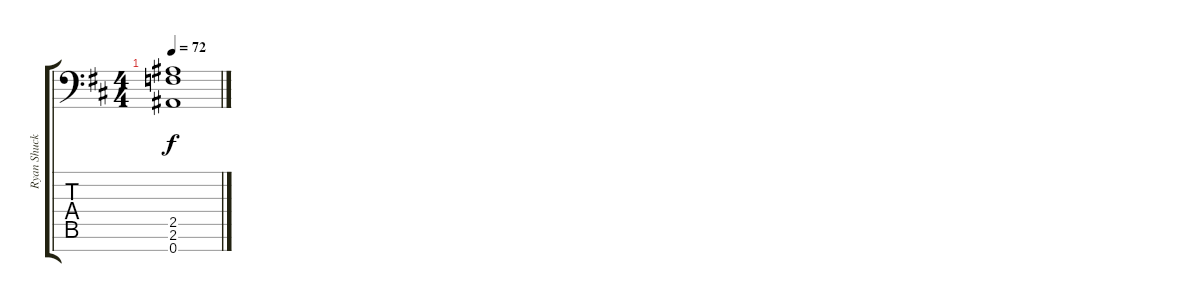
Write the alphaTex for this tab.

\track ("Ryan Shuck (7-String Double)" "Ryan Shuck") {instrument distortionguitar}
\staff {score tabs}
\tuning (Eb4 Bb3 Gb3 Db3 Ab2 Eb2 Bb1) {hide}
\ts (4 4)
\tempo 72
\clef f4
\ks d
(2.5 2.6 0.7).1{dy f}
